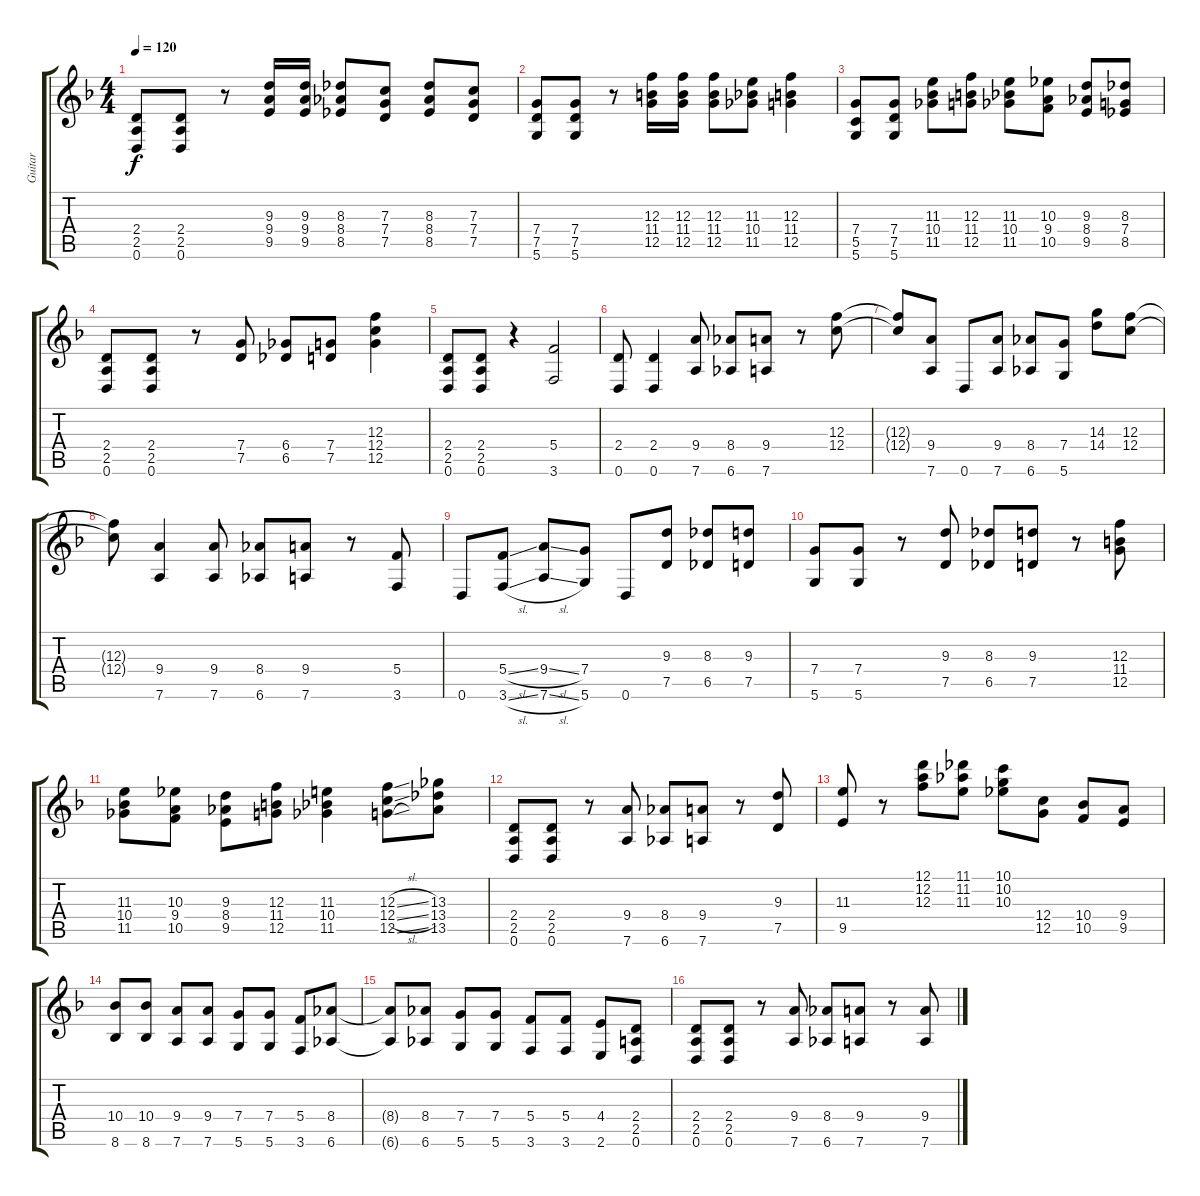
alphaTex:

\track ("Guitar" "Guitar") {instrument electricguitarclean}
\staff {score tabs}
\tuning (D4 A3 F3 C3 G2 D2) {hide}
\ts (4 4)
\tempo 120
\clef g2
\ks f
(2.4 2.5 0.6).8{dy f} (2.4 2.5 0.6).8 r.8 (9.3 9.4 9.5).16 (9.3 9.4 9.5).16 (8.3 8.4 8.5).8 (7.3 7.4 7.5).8 (8.3 8.4 8.5).8 (7.3 7.4 7.5).8 |
(7.4 7.5 5.6).8 (7.4 7.5 5.6).8 r.8 (12.3 11.4 12.5).16 (12.3 11.4 12.5).16 (12.3 11.4 12.5).8 (11.3 10.4 11.5).8 (12.3 11.4 12.5).4 |
(7.4 5.5 5.6).8 (7.4 7.5 5.6).8 (11.3 10.4 11.5).8 (12.3 11.4 12.5).8 (11.3 10.4 11.5).8 (10.3 9.4 10.5).8 (9.3 8.4 9.5).8 (8.3 7.4 8.5).8 |
(2.4 2.5 0.6).8 (2.4 2.5 0.6).8 r.8 (7.4 7.5).8 (6.4 6.5).8 (7.4 7.5).8 (12.3 12.4 12.5).4 |
(2.4 2.5 0.6).8 (2.4 2.5 0.6).8 r.4 (5.4 3.6).2 |
(2.4 0.6).8 (2.4 0.6).4 (9.4 7.6).8 (8.4 6.6).8 (9.4 7.6).8 r.8 (12.3 12.4).8 |
(12.3{t} 12.4{t}).8 (9.4 7.6).8 0.6.8 (9.4 7.6).8 (8.4 6.6).8 (7.4 5.6).8 (14.3 14.4).8 (12.3 12.4).8 |
(12.3{t} 12.4{t}).8 (9.4 7.6).4 (9.4 7.6).8 (8.4 6.6).8 (9.4 7.6).8 r.8 (5.4 3.6).8 |
0.6.8 (5.4{sl} 3.6{sl}).8 (9.4{sl} 7.6{sl}).8 (7.4 5.6).8 0.6.8 (9.3 7.5).8 (8.3 6.5).8 (9.3 7.5).8 |
(7.4 5.6).8 (7.4 5.6).8 r.8 (9.3 7.5).8 (8.3 6.5).8 (9.3 7.5).8 r.8 (12.3 11.4 12.5).8 |
(11.3 10.4 11.5).8 (10.3 9.4 10.5).8 (9.3 8.4 9.5).8 (12.3 11.4 12.5).8 (11.3 10.4 11.5).4 (12.3{sl} 12.4{sl} 12.5{sl}).8 (13.3 13.4 13.5).8 |
(2.4 2.5 0.6).8 (2.4 2.5 0.6).8 r.8 (9.4 7.6).8 (8.4 6.6).8 (9.4 7.6).8 r.8 (9.3 7.5).8 |
(11.3 9.5).8 r.8 (12.1 12.2 12.3).8 (11.1 11.2 11.3).8 (10.1 10.2 10.3).8 (12.4 12.5).8 (10.4 10.5).8 (9.4 9.5).8 |
(10.4 8.6).8 (10.4 8.6).8 (9.4 7.6).8 (9.4 7.6).8 (7.4 5.6).8 (7.4 5.6).8 (5.4 3.6).8 (8.4 6.6).8 |
(8.4{t} 6.6{t}).8 (8.4 6.6).8 (7.4 5.6).8 (7.4 5.6).8 (5.4 3.6).8 (5.4 3.6).8 (4.4 2.6).8 (2.4 2.5 0.6).8 |
(2.4 2.5 0.6).8 (2.4 2.5 0.6).8 r.8 (9.4 7.6).8 (8.4 6.6).8 (9.4 7.6).8 r.8 (9.4 7.6).8
